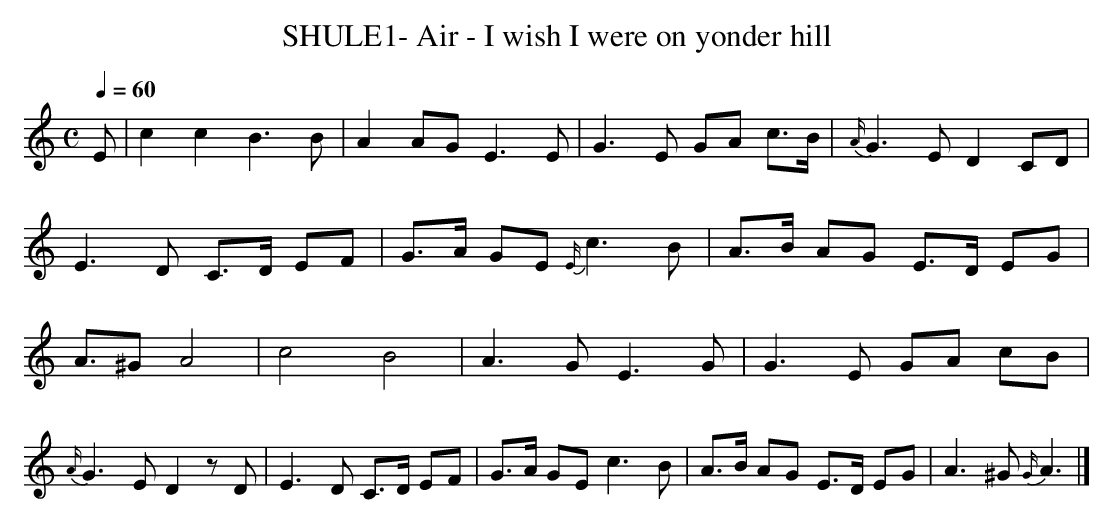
X:1
T:SHULE1- Air - I wish I were on yonder hill
Q:1/4=60
L:1/4
M:C
K:Am
E/|ccB3/2B/|AA/G/E3/2E/|G3/2E/ G/A/ c3/4B/4|\
{A/}G3/2E/DC/D/|E3/2D/ C3/4D/4 E/F/|\
G3/4A/4 G/E/{E/}c3/2B/|A3/4B/4 A/G/ E3/4D/4 E/G/|\
A3/4^G/A2|c2B2|A3/2G/E3/2G/|G3/2E/ G/A/ c/B/|\
{A/}G3/2E/Dz/D/|E3/2D/ C3/4D/4 E/F/|G3/4A/4 G/E/c3/2B/|\
A3/4B/4 A/G/ E3/4D/4 E/G/|A3/2^G/{G/}A3/2|]
